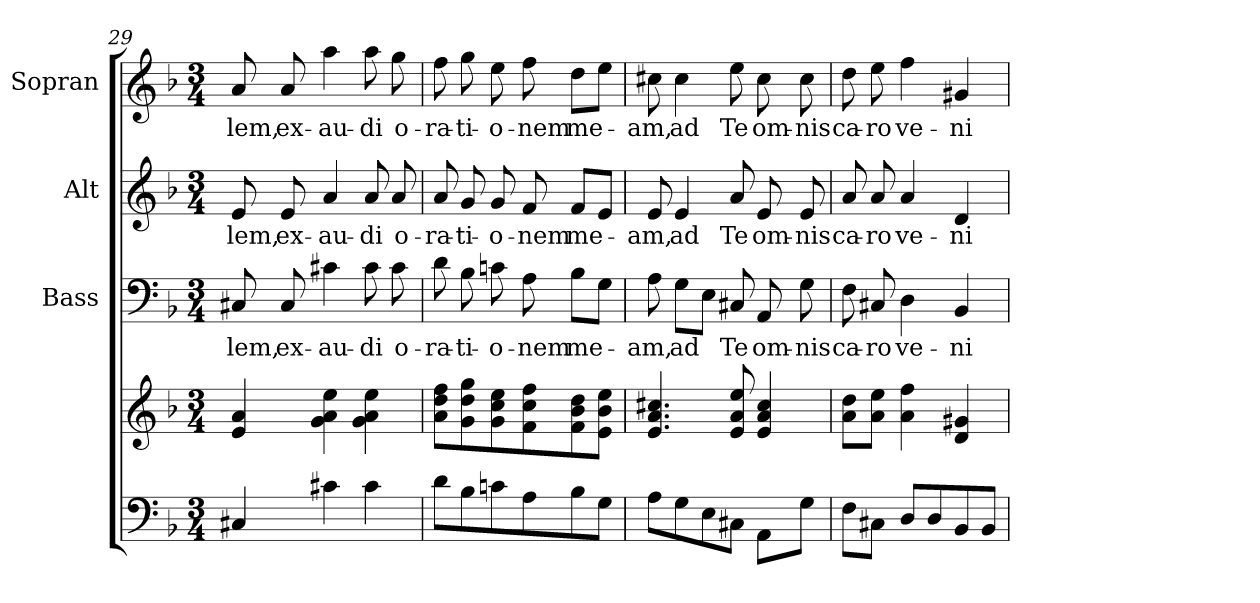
**kern	**kern	**kern	**text	**kern	**text	**kern	**text
*part4	*part4	*part3	*part3	*part2	*part2	*part1	*part1
*staff5	*staff4	*staff3	*staff3	*staff2	*staff2	*staff1	*staff1
*	*	*I"Bass	*	*I"Alt	*	*I"Sopran	*
*	*	*I'B.	*	*I'A.	*	*I'S.	*
*clefF4	*clefG2	*clefF4	*	*clefG2	*	*clefG2	*
*k[b-]	*k[b-]	*k[b-]	*	*k[b-]	*	*k[b-]	*
*F:	*F:	*F:	*	*F:	*	*F:	*
*M3/4	*M3/4	*M3/4	*	*M3/4	*	*M3/4	*
=29	=29	=29	=29	=29	=29	=29	=29
!	!	!	!LO:LY:b	!	!LO:LY:b	!	!LO:LY:b
4C#X/	4e/ 4a/	8C#X/	-lem,	8e/	-lem,	8a/	-lem,
!	!	!	!LO:LY:b	!	!LO:LY:b	!	!LO:LY:b
.	.	8C#/	ex-	8e/	ex-	8a/	ex-
!	!	!	!LO:LY:b	!	!LO:LY:b	!	!LO:LY:b
4c#X\	4g\ 4a\ 4ee\	4c#X\	-au-	4a/	-au-	4aa\	-au-
!	!	!	!LO:LY:b	!	!LO:LY:b	!	!LO:LY:b
4c#\	4g\ 4a\ 4ee\	8c#\	-di	8a/	-di	8aa\	-di
!	!	!	!LO:LY:b	!	!LO:LY:b	!	!LO:LY:b
.	.	8c#\	o-	8a/	o-	8gg\	o-
=30	=30	=30	=30	=30	=30	=30	=30
!	!	!	!LO:LY:b	!	!LO:LY:b	!	!LO:LY:b
8d\L	8a\ 8dd\ 8ff\L	8d\	-ra-	8a/	-ra-	8ff\	-ra-
!	!	!	!LO:LY:b	!	!LO:LY:b	!	!LO:LY:b
8B-\	8g\ 8dd\ 8gg\	8B-\	-ti-	8g/	-ti-	8gg\	-ti-
!	!	!	!LO:LY:b	!	!LO:LY:b	!	!LO:LY:b
8cn\	8g\ 8cc\ 8ee\	8cn\	-o-	8g/	-o-	8ee\	-o-
!	!	!	!LO:LY:b	!	!LO:LY:b	!	!LO:LY:b
8A\	8f\ 8cc\ 8ff\	8A\	-nem	8f/	-nem	8ff\	-nem
!	!	!	!LO:LY:b	!	!LO:LY:b	!	!LO:LY:b
8B-\	8f\ 8b-\ 8dd\	8B-\L	me-	8f/L	me-	8dd\L	me-
8G\J	8e\ 8b-\ 8ee\J	8G\J	.	8e/J	.	8ee\J	.
!!LO:LB:g=z
=31	=31	=31	=31	=31	=31	=31	=31
!	!	!	!LO:LY:b	!	!LO:LY:b	!	!LO:LY:b
8A\L	4.e/ 4.a/ 4.cc#X/	8A\	-am,	8e/	-am,	8cc#X\	-am,
!	!	!	!LO:LY:b	!	!LO:LY:b	!	!LO:LY:b
8G\	.	8G\L	ad	4e/	ad	4cc#\	ad
8E\	.	8E\J	.	.	.	.	.
!	!	!	!LO:LY:b	!	!LO:LY:b	!	!LO:LY:b
8C#X\J	8e/ 8a/ 8ee/	8C#X/	Te	8a/	Te	8ee\	Te
!	!	!	!LO:LY:b	!	!LO:LY:b	!	!LO:LY:b
8AA\L	4e/ 4a/ 4cc#/	8AA/	om-	8e/	om-	8cc#\	om-
!	!	!	!LO:LY:b	!	!LO:LY:b	!	!LO:LY:b
8G\J	.	8G\	-nis	8e/	-nis	8cc#\	-nis
=32	=32	=32	=32	=32	=32	=32	=32
!	!	!	!LO:LY:b	!	!LO:LY:b	!	!LO:LY:b
8F\L	8a\ 8dd\L	8F\	ca-	8a/	ca-	8dd\	ca-
!	!	!	!LO:LY:b	!	!LO:LY:b	!	!LO:LY:b
8C#X\J	8a\ 8ee\J	8C#X/	-ro	8a/	-ro	8ee\	-ro
!	!	!	!LO:LY:b	!	!LO:LY:b	!	!LO:LY:b
8D/L	4a\ 4ff\	4D\	ve-	4a/	ve-	4ff\	ve-
8D/	.	.	.	.	.	.	.
!	!	!	!LO:LY:b	!	!LO:LY:b	!	!LO:LY:b
8BB-/	4d/ 4g#X/	4BB-/	-ni-	4d/	-ni-	4g#X/	-ni-
8BB-/J	.	.	.	.	.	.	.
=	=	=	=	=	=	=	=
*-	*-	*-	*-	*-	*-	*-	*-
